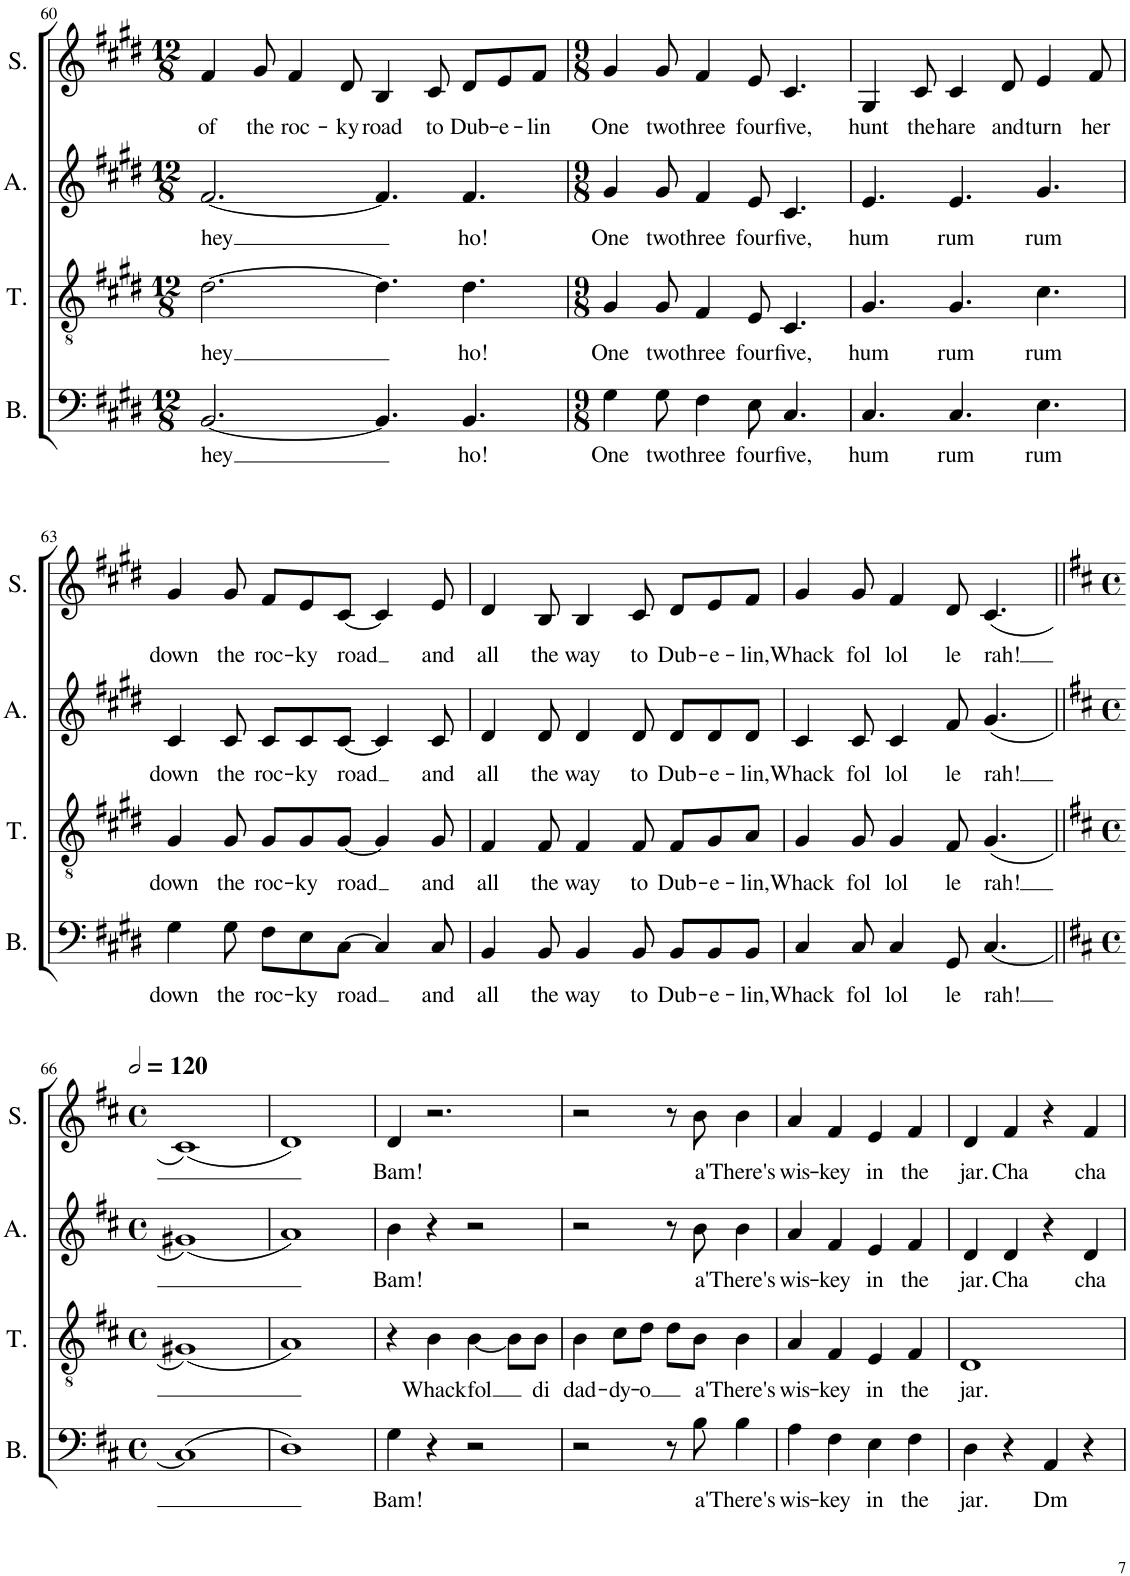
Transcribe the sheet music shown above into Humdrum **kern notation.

**kern	**text	**kern	**text	**kern	**text	**kern	**text
*part4	*part4	*part3	*part3	*part2	*part2	*part1	*part1
*staff4	*staff4	*staff3	*staff3	*staff2	*staff2	*staff1	*staff1
*I"Bass	*	*I"Tenor	*	*I"Alto	*	*I"Soprano	*
*I'B.	*	*I'T.	*	*I'A.	*	*I'S.	*
!!LO:PB:g=z
*clefF4	*	*clefGv2	*	*clefG2	*	*clefG2	*
*k[f#c#g#d#]	*	*k[f#c#g#d#]	*	*k[f#c#g#d#]	*	*k[f#c#g#d#]	*
*M12/8	*	*M12/8	*	*M12/8	*	*M12/8	*
=60	=60	=60	=60	=60	=60	=60	=60
!	!LO:LY:b	!	!LO:LY:b	!	!LO:LY:b	!	!LO:LY:b
[<2.BB/	hey	[>2.d#\	hey	[<2.f#/	hey	4f#/	of
!	!	!	!	!	!	!	!LO:LY:b
.	.	.	.	.	.	8g#/	the
!	!	!	!	!	!	!	!LO:LY:b
.	.	.	.	.	.	4f#/	roc-
!	!	!	!	!	!	!	!LO:LY:b
.	.	.	.	.	.	8d#/	-ky
!	!	!	!	!	!	!	!LO:LY:b
4.BB/]	.	4.d#\]	.	4.f#/]	.	4B/	road
!	!	!	!	!	!	!	!LO:LY:b
.	.	.	.	.	.	8c#/	to
!	!LO:LY:b	!	!LO:LY:b	!	!LO:LY:b	!	!LO:LY:b
4.BB/	ho!	4.d#\	ho!	4.f#/	ho!	8d#/L	Dub-
!	!	!	!	!	!	!	!LO:LY:b
.	.	.	.	.	.	8e/	-e-
!	!	!	!	!	!	!	!LO:LY:b
.	.	.	.	.	.	8f#/J	-lin
=61	=61	=61	=61	=61	=61	=61	=61
*M9/8	*	*M9/8	*	*M9/8	*	*M9/8	*
!	!LO:LY:b	!	!LO:LY:b	!	!LO:LY:b	!	!LO:LY:b
4G#\	One	4G#/	One	4g#/	One	4g#/	One
!	!LO:LY:b	!	!LO:LY:b	!	!LO:LY:b	!	!LO:LY:b
8G#\	two	8G#/	two	8g#/	two	8g#/	two
!	!LO:LY:b	!	!LO:LY:b	!	!LO:LY:b	!	!LO:LY:b
4F#\	three	4F#/	three	4f#/	three	4f#/	three
!	!LO:LY:b	!	!LO:LY:b	!	!LO:LY:b	!	!LO:LY:b
8E\	four	8E/	four	8e/	four	8e/	four
!	!LO:LY:b	!	!LO:LY:b	!	!LO:LY:b	!	!LO:LY:b
4.C#/	five,	4.C#/	five,	4.c#/	five,	4.c#/	five,
=62	=62	=62	=62	=62	=62	=62	=62
!	!LO:LY:b	!	!LO:LY:b	!	!LO:LY:b	!	!LO:LY:b
4.C#/	hum	4.G#/	hum	4.e/	hum	4G#/	hunt
!	!	!	!	!	!	!	!LO:LY:b
.	.	.	.	.	.	8c#/	the
!	!LO:LY:b	!	!LO:LY:b	!	!LO:LY:b	!	!LO:LY:b
4.C#/	rum	4.G#/	rum	4.e/	rum	4c#/	hare
!	!	!	!	!	!	!	!LO:LY:b
.	.	.	.	.	.	8d#/	and
!	!LO:LY:b	!	!LO:LY:b	!	!LO:LY:b	!	!LO:LY:b
4.E\	rum	4.c#\	rum	4.g#/	rum	4e/	turn
!	!	!	!	!	!	!	!LO:LY:b
.	.	.	.	.	.	8f#/	her
!!LO:LB:g=z
=63	=63	=63	=63	=63	=63	=63	=63
!	!LO:LY:b	!	!LO:LY:b	!	!LO:LY:b	!	!LO:LY:b
4G#\	down	4G#/	down	4c#/	down	4g#/	down
!	!LO:LY:b	!	!LO:LY:b	!	!LO:LY:b	!	!LO:LY:b
8G#\	the	8G#/	the	8c#/	the	8g#/	the
!	!LO:LY:b	!	!LO:LY:b	!	!LO:LY:b	!	!LO:LY:b
8F#\L	roc-	8G#/L	roc-	8c#/L	roc-	8f#/L	roc-
!	!LO:LY:b	!	!LO:LY:b	!	!LO:LY:b	!	!LO:LY:b
8E\	-ky	8G#/	-ky	8c#/	-ky	8e/	-ky
!	!LO:LY:b	!	!LO:LY:b	!	!LO:LY:b	!	!LO:LY:b
[>8C#\J	road	[<8G#/J	road	[<8c#/J	road	[<8c#/J	road
4C#/]	.	4G#/]	.	4c#/]	.	4c#/]	.
!	!LO:LY:b	!	!LO:LY:b	!	!LO:LY:b	!	!LO:LY:b
8C#/	and	8G#/	and	8c#/	and	8e/	and
=64	=64	=64	=64	=64	=64	=64	=64
!	!LO:LY:b	!	!LO:LY:b	!	!LO:LY:b	!	!LO:LY:b
4BB/	all	4F#/	all	4d#/	all	4d#/	all
!	!LO:LY:b	!	!LO:LY:b	!	!LO:LY:b	!	!LO:LY:b
8BB/	the	8F#/	the	8d#/	the	8B/	the
!	!LO:LY:b	!	!LO:LY:b	!	!LO:LY:b	!	!LO:LY:b
4BB/	way	4F#/	way	4d#/	way	4B/	way
!	!LO:LY:b	!	!LO:LY:b	!	!LO:LY:b	!	!LO:LY:b
8BB/	to	8F#/	to	8d#/	to	8c#/	to
!	!LO:LY:b	!	!LO:LY:b	!	!LO:LY:b	!	!LO:LY:b
8BB/L	Dub-	8F#/L	Dub-	8d#/L	Dub-	8d#/L	Dub-
!	!LO:LY:b	!	!LO:LY:b	!	!LO:LY:b	!	!LO:LY:b
8BB/	-e-	8G#/	-e-	8d#/	-e-	8e/	-e-
!	!LO:LY:b	!	!LO:LY:b	!	!LO:LY:b	!	!LO:LY:b
8BB/J	-lin,	8A/J	-lin,	8d#/J	-lin,	8f#/J	-lin,
=65	=65	=65	=65	=65	=65	=65	=65
!	!LO:LY:b	!	!LO:LY:b	!	!LO:LY:b	!	!LO:LY:b
4C#/	Whack	4G#/	Whack	4c#/	Whack	4g#/	Whack
!	!LO:LY:b	!	!LO:LY:b	!	!LO:LY:b	!	!LO:LY:b
8C#/	fol	8G#/	fol	8c#/	fol	8g#/	fol
!	!LO:LY:b	!	!LO:LY:b	!	!LO:LY:b	!	!LO:LY:b
4C#/	lol	4G#/	lol	4c#/	lol	4f#/	lol
!	!LO:LY:b	!	!LO:LY:b	!	!LO:LY:b	!	!LO:LY:b
8GG#/	le	8F#/	le	8f#/	le	8d#/	le
!	!LO:LY:b	!	!LO:LY:b	!	!LO:LY:b	!	!LO:LY:b
[4.C#/	rah!	(4.G#/	rah!	(4.g#/	rah!	(4.c#/	rah!
!!LO:LB:g=z
=66||	=66||	=66||	=66||	=66||	=66||	=66||	=66||
*k[f#c#]	*	*k[f#c#]	*	*k[f#c#]	*	*k[f#c#]	*
*M4/4	*	*M4/4	*	*M4/4	*	*M4/4	*
*met(c)	*	*met(c)	*	*met(c)	*	*met(c)	*
*	*	*	*	*	*	*MM240	*
(>1C#]	.	(1G#X)	.	(<1g#X)	.	(<1c#)	.
=67	=67	=67	=67	=67	=67	=67	=67
1D)	.	1A)	.	1a)	.	1d)	.
=68	=68	=68	=68	=68	=68	=68	=68
!	!LO:LY:b	!	!	!	!LO:LY:b	!	!LO:LY:b
4G\	Bam!	4r	.	4b\	Bam!	4d/	Bam!
!	!	!	!LO:LY:b	!	!	!	!
4r	.	4B\	Whack	4r	.	2.r	.
!	!	!	!LO:LY:b	!	!	!	!
2r	.	[<4B\	fol	2r	.	.	.
.	.	8B\L]	.	.	.	.	.
!	!	!	!LO:LY:b	!	!	!	!
.	.	8B\J	di	.	.	.	.
=69	=69	=69	=69	=69	=69	=69	=69
!	!	!	!LO:LY:b	!	!	!	!
2r	.	4B\	dad-	2r	.	2r	.
!	!	!	!LO:LY:b	!	!	!	!
.	.	8c#\L	-dy-	.	.	.	.
!	!	!	!LO:LY:b	!	!	!	!
.	.	8d\J	-o	.	.	.	.
8r	.	8d\L	.	8r	.	8r	.
!	!LO:LY:b	!	!LO:LY:b	!	!LO:LY:b	!	!LO:LY:b
8B\	a	8B\J	a	8b\	a	8b\	a
!	!LO:LY:b	!	!LO:LY:b	!	!LO:LY:b	!	!LO:LY:b
4B\	'There's	4B\	'There's	4b\	'There's	4b\	'There's
=70	=70	=70	=70	=70	=70	=70	=70
!	!LO:LY:b	!	!LO:LY:b	!	!LO:LY:b	!	!LO:LY:b
4A\	wis-	4A/	wis-	4a/	wis-	4a/	wis-
!	!LO:LY:b	!	!LO:LY:b	!	!LO:LY:b	!	!LO:LY:b
4F#\	-key	4F#/	-key	4f#/	-key	4f#/	-key
!	!LO:LY:b	!	!LO:LY:b	!	!LO:LY:b	!	!LO:LY:b
4E\	in	4E/	in	4e/	in	4e/	in
!	!LO:LY:b	!	!LO:LY:b	!	!LO:LY:b	!	!LO:LY:b
4F#\	the	4F#/	the	4f#/	the	4f#/	the
=71	=71	=71	=71	=71	=71	=71	=71
!	!LO:LY:b	!	!LO:LY:b	!	!LO:LY:b	!	!LO:LY:b
4D\	jar.	1D	jar.	4d/	jar.	4d/	jar.
!	!	!	!	!	!LO:LY:b	!	!LO:LY:b
4r	.	.	.	4d/	Cha	4f#/	Cha
!	!LO:LY:b	!	!	!	!	!	!
4AA/	Dm	.	.	4r	.	4r	.
!	!	!	!	!	!LO:LY:b	!	!LO:LY:b
4r	.	.	.	4d/	cha	4f#/	cha
=	=	=	=	=	=	=	=
*-	*-	*-	*-	*-	*-	*-	*-
